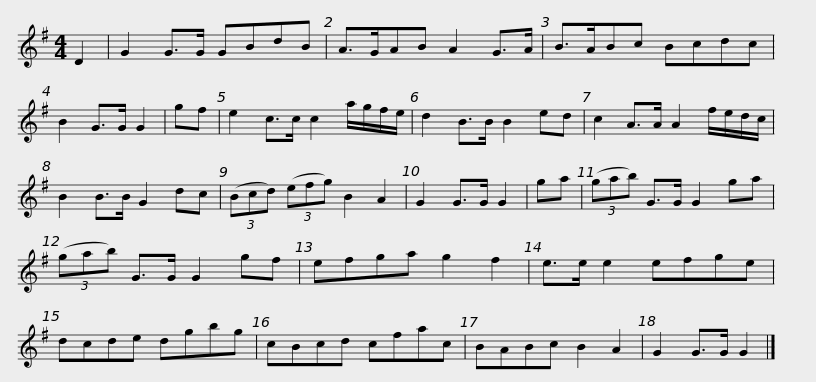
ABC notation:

X:1
L:1/8
M:4/4
I:linebreak $
K:G
V:1 treble
V:1
 D2 | G2 G>G GBdB | A>GAB A2 G>A | B>ABc Bcdc | B2 G>G G2 | %5
 gf | e2 c>c c2 a/g/f/e/ |$ d2 B>B B2 ed | c2 A>A A2 f/e/d/c/ | B2 B>B G2 dc | %10
 (3(Bcd) (3(efg) B2 A2 | G2 G>G G2 | ga | (3(gab) G>G G2 ga |$ (3(gab) G>G G2 gf | %15
 efga g2 f2 | e>e e2 efge | dcde dgbg | cBcd cfac | BABc B2 A2 |$ %20
 G2 G>G G2 |] %21
